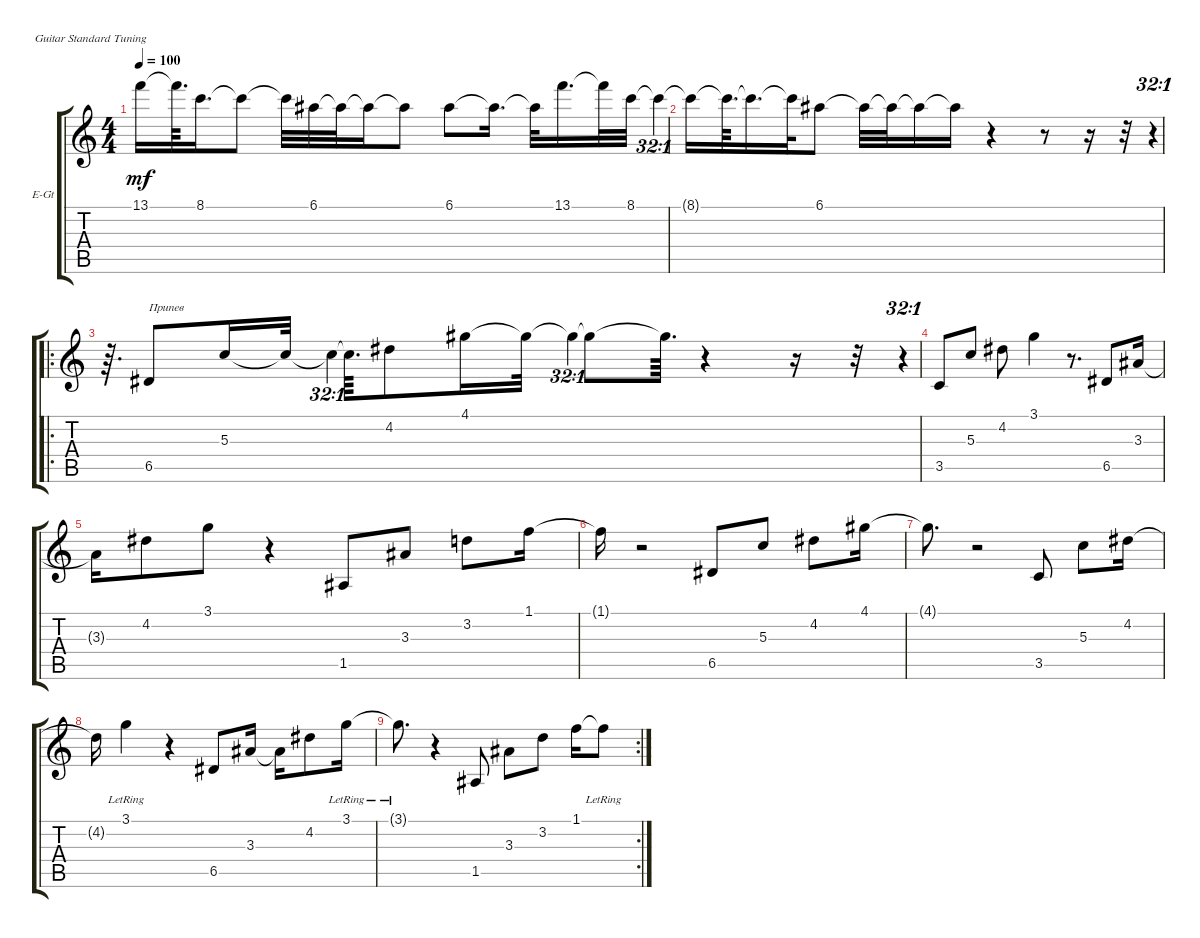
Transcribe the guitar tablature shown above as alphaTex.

\defaultSystemsLayout 4
\bracketExtendMode groupsimilarinstruments
\firstSystemTrackNameOrientation horizontal
\otherSystemsTrackNameOrientation horizontal
\track ("Electric Guitar" "E-Gt") {instrument electricguitarclean}
\staff {score tabs}
\tuning (E4 B3 G3 D3 A2 E2)
\ts (4 4)
\tempo 100
\clef g2
\ks c
13.1{t}.16{dy mf} 13.1{t}.64{d} 8.1.16{d} 8.1{t}.8 8.1{t}.32 6.1.32 6.1{t}.32 6.1{t}.16 6.1{t}.8 6.1.8 6.1{t}.16{d} 6.1{t}.32 13.1.16{d} 13.1{t}.32 8.1.32 8.1{t}.4{tu (32 1)} |
8.1{t}.16 8.1{t}.64{d} 8.1{t}.16{d} 8.1{t}.32 6.1.8 6.1{t}.32 6.1{t}.32 6.1{t}.16 6.1{t}.16 r.4 r.8 r.16 r.32 r.4{tu (32 1)} |
\ro
r.64{d} 6.5.8{txt "Припев"} 5.3.16 5.3{t}.32 5.3{t}.4{tu (32 1)} 5.3{t}.64{d} 4.2.8 4.1.16 4.1{t}.32 4.1{t}.4{tu (32 1)} 4.1{t}.8 4.1{t}.64{d} r.4 r.16 r.32 r.4{tu (32 1)} |
3.5.8 5.3.8 4.2.8 3.1.4 r.8{d} 6.5.8 3.3.16 |
3.3{t}.16 4.2.8 3.1.8 r.4 1.5.8 3.3.8 3.2.8 1.1.16 |
1.1{t}.16 r.2 6.5.8 5.3.8 4.2.8 4.1.16 |
4.1{t}.8{d} r.2 3.5.8 5.3.8 4.2.16 |
4.2{t}.16 3.1{lr}.4 r.4 6.5.8 3.3.16 3.3{t}.16 4.2.8 3.1{lr}.16 |
\rc 2
3.1{lr t}.8{d} r.4 1.5.8 3.3.8 3.2.8 1.1.16 1.1{lr t}.8
